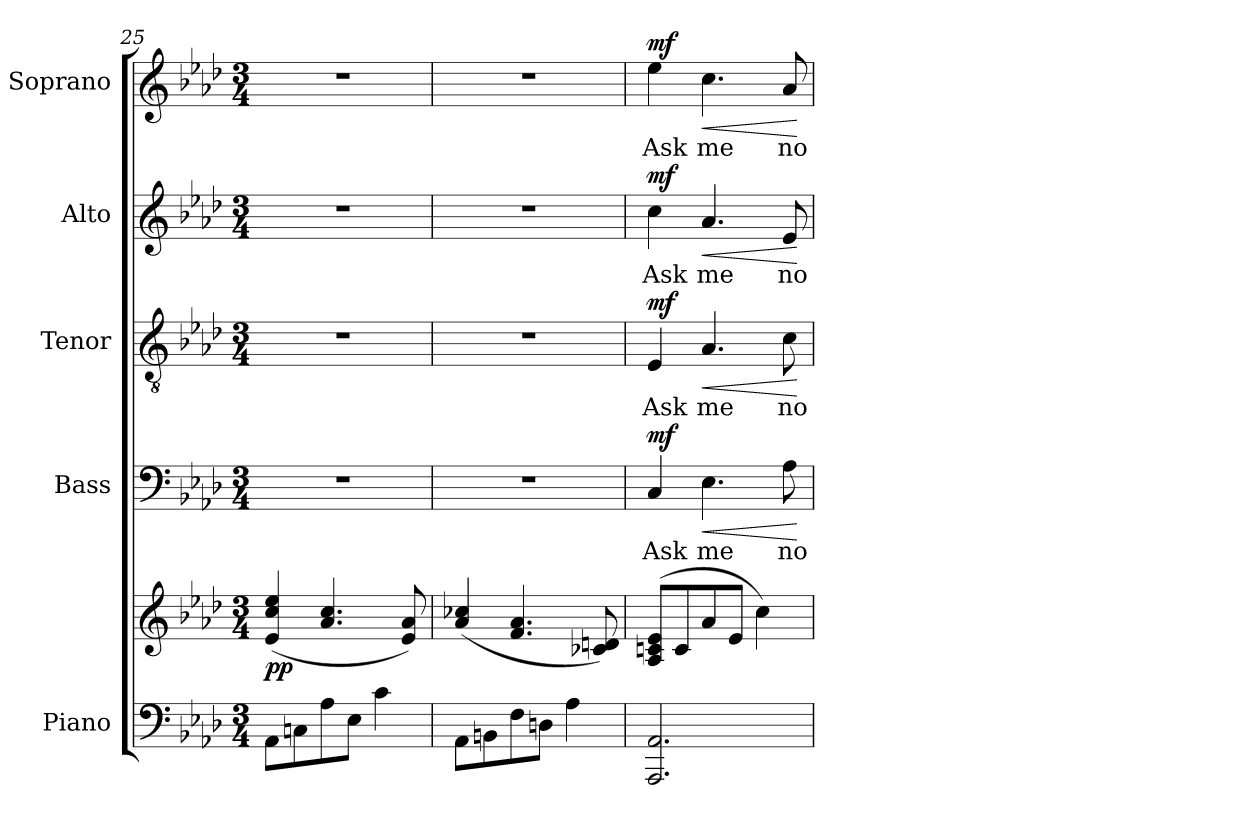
**kern	**kern	**dynam	**kern	**text	**dynam	**kern	**text	**dynam	**kern	**text	**dynam	**kern	**text	**dynam
*part5	*part5	*part5	*part4	*part4	*part4	*part3	*part3	*part3	*part2	*part2	*part2	*part1	*part1	*part1
*staff6	*staff5	*staff5/6	*staff4	*staff4	*staff4	*staff3	*staff3	*staff3	*staff2	*staff2	*staff2	*staff1	*staff1	*staff1
*I"Piano	*	*	*I"Bass	*	*	*I"Tenor	*	*	*I"Alto	*	*	*I"Soprano	*	*
*I'Pno.	*	*	*I'B.	*	*	*I'T.	*	*	*I'A.	*	*	*I'S.	*	*
*clefF4	*clefG2	*	*clefF4	*	*	*clefGv2	*	*	*clefG2	*	*	*clefG2	*	*
*k[b-e-a-d-]	*k[b-e-a-d-]	*	*k[b-e-a-d-]	*	*	*k[b-e-a-d-]	*	*	*k[b-e-a-d-]	*	*	*k[b-e-a-d-]	*	*
*M3/4	*M3/4	*	*M3/4	*	*	*M3/4	*	*	*M3/4	*	*	*M3/4	*	*
=25	=25	=25	=25	=25	=25	=25	=25	=25	=25	=25	=25	=25	=25	=25
!	!	!LO:DY:b	!	!	!	!	!	!	!	!	!	!	!	!
8AA-\L	(>4e-/ 4cc/ 4ee-/	pp	2.r	.	.	2.r	.	.	2.r	.	.	2.r	.	.
8Cn\	.	.	.	.	.	.	.	.	.	.	.	.	.	.
8A-\	4.a-/ 4.cc/	.	.	.	.	.	.	.	.	.	.	.	.	.
8E-\J	.	.	.	.	.	.	.	.	.	.	.	.	.	.
4c\	.	.	.	.	.	.	.	.	.	.	.	.	.	.
.	8e-/ 8a-/)	.	.	.	.	.	.	.	.	.	.	.	.	.
=26	=26	=26	=26	=26	=26	=26	=26	=26	=26	=26	=26	=26	=26	=26
8AA-\L	(>4a-/ 4cc-X/	.	2.r	.	.	2.r	.	.	2.r	.	.	2.r	.	.
8BBn\	.	.	.	.	.	.	.	.	.	.	.	.	.	.
8F\	4.f/ 4.a-/	.	.	.	.	.	.	.	.	.	.	.	.	.
8Dn\J	.	.	.	.	.	.	.	.	.	.	.	.	.	.
4A-\	.	.	.	.	.	.	.	.	.	.	.	.	.	.
.	8c-X/ 8dn/)	.	.	.	.	.	.	.	.	.	.	.	.	.
=27	=27	=27	=27	=27	=27	=27	=27	=27	=27	=27	=27	=27	=27	=27
!	!	!	!	!	!LO:DY:a	!	!	!LO:DY:a	!	!	!LO:DY:a	!	!	!LO:DY:a
2.AAA-/ 2.AA-/	(8A-/ 8cn/ 8e-/L	.	4C/	Ask	mf	4E-/	Ask	mf	4cc\	Ask	mf	4ee-\	Ask	mf
.	8c/	.	.	.	.	.	.	.	.	.	.	.	.	.
!	!	!	!	!	!LO:HP:b	!	!	!LO:HP:b	!	!	!LO:HP:b	!	!	!LO:HP:b
.	8a-/	.	4.E-\	me	<	4.A-/	me	<	4.a-/	me	<	4.cc\	me	<
.	8e-/J	.	.	.	.	.	.	.	.	.	.	.	.	.
.	4cc\)	.	.	.	.	.	.	.	.	.	.	.	.	.
.	.	.	8A-\	no	.	8c\	no	.	8e-/	no	.	8a-/	no	.
.	.	.	.	.	[	.	.	[	.	.	[	.	.	[
=	=	=	=	=	=	=	=	=	=	=	=	=	=	=
*-	*-	*-	*-	*-	*-	*-	*-	*-	*-	*-	*-	*-	*-	*-
